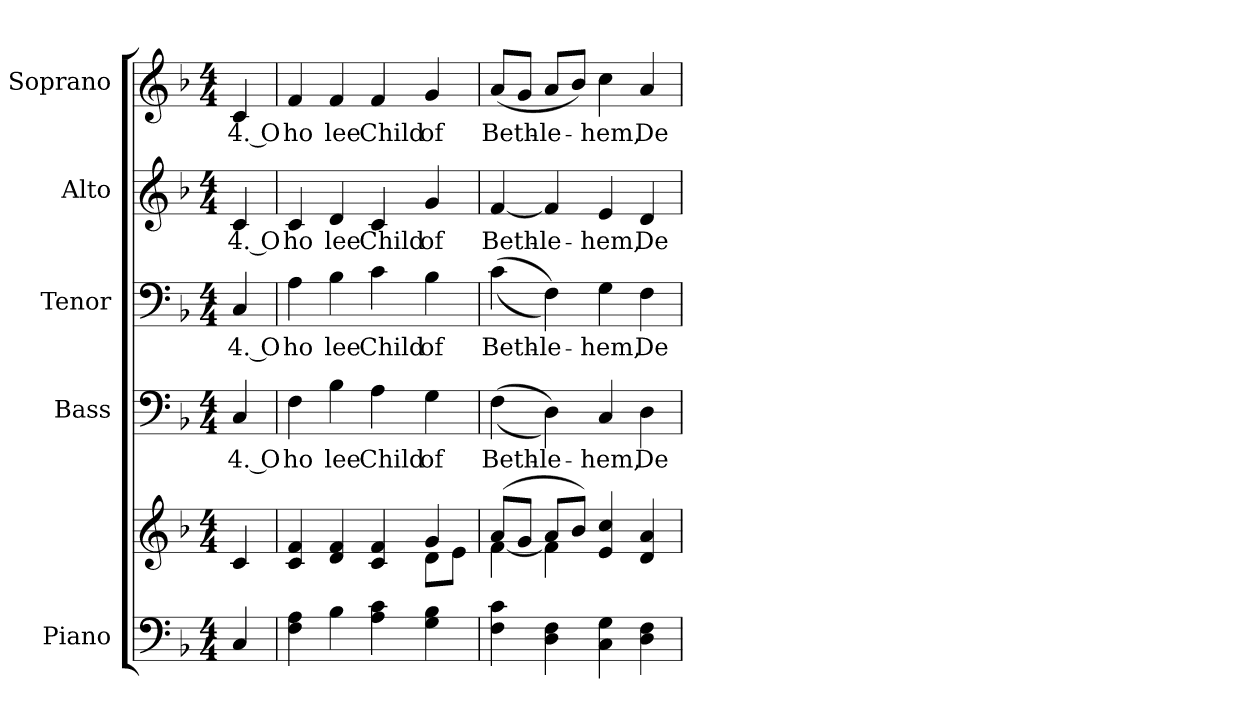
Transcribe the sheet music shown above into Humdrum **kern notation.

**kern	**kern	**kern	**text	**kern	**text	**kern	**text	**kern	**text
*part5	*part5	*part4	*part4	*part3	*part3	*part2	*part2	*part1	*part1
*staff6	*staff5	*staff4	*staff4	*staff3	*staff3	*staff2	*staff2	*staff1	*staff1
*I"Piano	*	*I"Bass	*	*I"Tenor	*	*I"Alto	*	*I"Soprano	*
*I'Pno.	*	*I'B.	*	*I'T.	*	*I'A.	*	*I'S.	*
!!LO:PB:g=z
*clefF4	*clefG2	*clefF4	*	*clefF4	*	*clefG2	*	*clefG2	*
*k[b-]	*k[b-]	*k[b-]	*	*k[b-]	*	*k[b-]	*	*k[b-]	*
*F:	*F:	*F:	*	*F:	*	*F:	*	*F:	*
*M4/4	*M4/4	*M4/4	*	*M4/4	*	*M4/4	*	*M4/4	*
=	=	=	=	=	=	=	=	=	=
!	!	!	!LO:LY:b:color=#000000	!	!	!	!	!	!
!	!	!	!	!	!LO:LY:b:color=#000000	!	!	!	!
!	!	!	!	!	!	!	!LO:LY:b:color=#000000	!	!
!	!	!	!	!	!	!	!	!	!LO:LY:b:color=#000000
4Ci/	4ci/	4Ci/	4. O	4Ci/	4. O	4ci/	4. O	4ci/	4. O
=1	=1	=1	=1	=1	=1	=1	=1	=1	=1
*	*^	*	*	*	*	*	*	*	*
!	!	!	!	!LO:LY:b:color=#000000	!	!	!	!	!	!
!	!	!	!	!	!	!LO:LY:b:color=#000000	!	!	!	!
!	!	!	!	!	!	!	!	!LO:LY:b:color=#000000	!	!
!	!	!	!	!	!	!	!	!	!	!LO:LY:b:color=#000000
4Fi\ 4Ai	4ci/ 4fi	2ryy	4Fi\	ho	4Ai\	ho	4ci/	ho	4fi/	ho
!	!	!	!	!LO:LY:b:color=#000000	!	!	!	!	!	!
!	!	!	!	!	!	!LO:LY:b:color=#000000	!	!	!	!
!	!	!	!	!	!	!	!	!LO:LY:b:color=#000000	!	!
!	!	!	!	!	!	!	!	!	!	!LO:LY:b:color=#000000
4B-i\	4di/ 4fi	.	4B-i\	lee	4B-i\	lee	4di/	lee	4fi/	lee
!	!	!	!	!LO:LY:b:color=#000000	!	!	!	!	!	!
!	!	!	!	!	!	!LO:LY:b:color=#000000	!	!	!	!
!	!	!	!	!	!	!	!	!LO:LY:b:color=#000000	!	!
!	!	!	!	!	!	!	!	!	!	!LO:LY:b:color=#000000
4Ai\ 4ci	4ci/ 4fi	4ryy	4Ai\	Child	4ci\	Child	4ci/	Child	4fi/	Child
!	!	!	!	!LO:LY:b:color=#000000	!	!	!	!	!	!
!	!	!	!	!	!	!LO:LY:b:color=#000000	!	!	!	!
!	!	!	!	!	!	!	!	!LO:LY:b:color=#000000	!	!
!	!	!	!	!	!	!	!	!	!	!LO:LY:b:color=#000000
4Gi\ 4B-i	4gi/	8di\L	4Gi\	of	4B-i\	of	4gi/	of	4gi/	of
.	.	8ei\J	.	.	.	.	.	.	.	.
=2	=2	=2	=2	=2	=2	=2	=2	=2	=2	=2
!	!	!	!	!LO:LY:b:color=#000000	!	!	!	!	!	!
!	!	!	!	!	!	!LO:LY:b:color=#000000	!	!	!	!
!	!	!	!	!	!	!	!	!LO:LY:b:color=#000000	!	!
!	!	!	!	!	!	!	!	!	!	!LO:LY:b:color=#000000
4Fi\ 4ci	(8ai/L	[<4fi\	((4Fi\	Beth-	((4ci\	Beth-	[<4fi/	Beth-	(8ai/L	Beth-
.	8gi/J	.	.	.	.	.	.	.	8gi/J	.
!	!	!	!	!LO:LY:b:color=#000000	!	!	!	!	!	!
!	!	!	!	!	!	!LO:LY:b:color=#000000	!	!	!	!
!	!	!	!	!	!	!	!	!LO:LY:b:color=#000000	!	!
!	!	!	!	!	!	!	!	!	!	!LO:LY:b:color=#000000
4Di\ 4Fi	8ai/L	4fi\]	4Di\))	-le-	4Fi\))	-le-	4fi/]	-le-	8ai/L	-le-
.	8b-i/J)	.	.	.	.	.	.	.	8b-i/J)	.
!	!	!	!	!LO:LY:b:color=#000000	!	!	!	!	!	!
!	!	!	!	!	!	!LO:LY:b:color=#000000	!	!	!	!
!	!	!	!	!	!	!	!	!LO:LY:b:color=#000000	!	!
!	!	!	!	!	!	!	!	!	!	!LO:LY:b:color=#000000
4Ci\ 4Gi	4ei/ 4cci	2ryy	4Ci/	-hem,	4Gi\	-hem,	4ei/	-hem,	4cci\	-hem,
!	!	!	!	!LO:LY:b:color=#000000	!	!	!	!	!	!
!	!	!	!	!	!	!LO:LY:b:color=#000000	!	!	!	!
!	!	!	!	!	!	!	!	!LO:LY:b:color=#000000	!	!
!	!	!	!	!	!	!	!	!	!	!LO:LY:b:color=#000000
4Di\ 4Fi	4di/ 4ai	.	4Di\	De-	4Fi\	De-	4di/	De-	4ai/	De-
*	*v	*v	*	*	*	*	*	*	*	*
=	=	=	=	=	=	=	=	=	=
*-	*-	*-	*-	*-	*-	*-	*-	*-	*-
